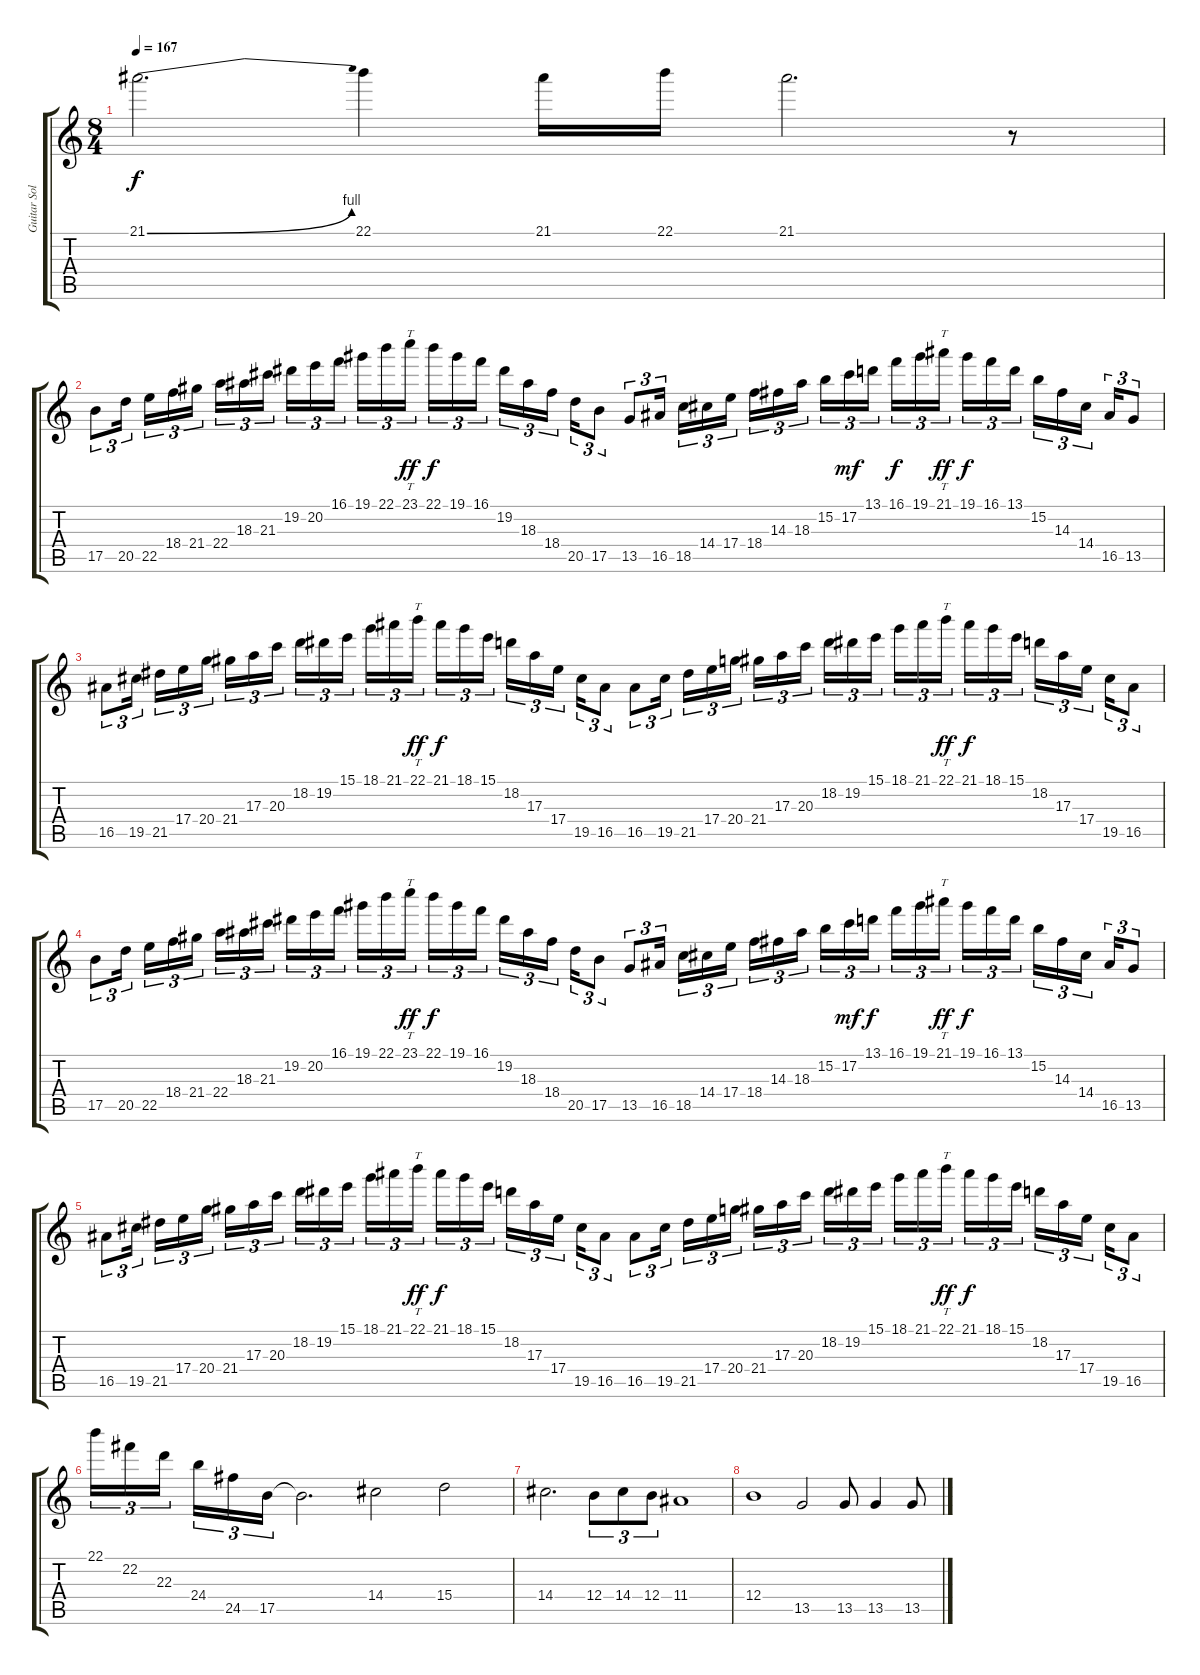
\track ("Guitar Solo" "Guitar Sol") {instrument distortionguitar}
\staff {score tabs}
\tuning (Db4 Ab3 E3 B2 Gb2 B1) {hide}
\ts (8 4)
\tempo 167
\clef g2
\ks c
21.1{be (bend 0 0 60 4)}.2{d dy f} 22.1.4 21.1.16 22.1.16 21.1.2{d} r.8 |
17.5.8{tu (3 2)} 20.5.16{tu (3 2)} 22.5.16{tu (3 2)} 18.4.16{tu (3 2)} 21.4.16{tu (3 2)} 22.4.16{tu (3 2)} 18.3.16{tu (3 2)} 21.3.16{tu (3 2)} 19.2.16{tu (3 2)} 20.2.16{tu (3 2)} 16.1.16{tu (3 2)} 19.1.16{tu (3 2)} 22.1.16{tu (3 2)} 23.1.16{tt tu (3 2) dy ff} 22.1.16{tu (3 2) dy f} 19.1.16{tu (3 2)} 16.1.16{tu (3 2)} 19.2.16{tu (3 2)} 18.3.16{tu (3 2)} 18.4.16{tu (3 2)} 20.5.16{tu (3 2)} 17.5.8{tu (3 2)} 13.5.8{tu (3 2)} 16.5.16{tu (3 2)} 18.5.16{tu (3 2)} 14.4.16{tu (3 2)} 17.4.16{tu (3 2)} 18.4.16{tu (3 2)} 14.3.16{tu (3 2)} 18.3.16{tu (3 2)} 15.2.16{tu (3 2)} 17.2.16{tu (3 2) dy mf} 13.1.16{tu (3 2)} 16.1.16{tu (3 2) dy f} 19.1.16{tu (3 2)} 21.1.16{tt tu (3 2) dy ff} 19.1.16{tu (3 2) dy f} 16.1.16{tu (3 2)} 13.1.16{tu (3 2)} 15.2.16{tu (3 2)} 14.3.16{tu (3 2)} 14.4.16{tu (3 2)} 16.5.16{tu (3 2)} 13.5.8{tu (3 2)} |
16.5.8{tu (3 2)} 19.5.16{tu (3 2)} 21.5.16{tu (3 2)} 17.4.16{tu (3 2)} 20.4.16{tu (3 2)} 21.4.16{tu (3 2)} 17.3.16{tu (3 2)} 20.3.16{tu (3 2)} 18.2.16{tu (3 2)} 19.2.16{tu (3 2)} 15.1.16{tu (3 2)} 18.1.16{tu (3 2)} 21.1.16{tu (3 2)} 22.1.16{tt tu (3 2) dy ff} 21.1.16{tu (3 2) dy f} 18.1.16{tu (3 2)} 15.1.16{tu (3 2)} 18.2.16{tu (3 2)} 17.3.16{tu (3 2)} 17.4.16{tu (3 2)} 19.5.16{tu (3 2)} 16.5.8{tu (3 2)} 16.5.8{tu (3 2)} 19.5.16{tu (3 2)} 21.5.16{tu (3 2)} 17.4.16{tu (3 2)} 20.4.16{tu (3 2)} 21.4.16{tu (3 2)} 17.3.16{tu (3 2)} 20.3.16{tu (3 2)} 18.2.16{tu (3 2)} 19.2.16{tu (3 2)} 15.1.16{tu (3 2)} 18.1.16{tu (3 2)} 21.1.16{tu (3 2)} 22.1.16{tt tu (3 2) dy ff} 21.1.16{tu (3 2) dy f} 18.1.16{tu (3 2)} 15.1.16{tu (3 2)} 18.2.16{tu (3 2)} 17.3.16{tu (3 2)} 17.4.16{tu (3 2)} 19.5.16{tu (3 2)} 16.5.8{tu (3 2)} |
17.5.8{tu (3 2)} 20.5.16{tu (3 2)} 22.5.16{tu (3 2)} 18.4.16{tu (3 2)} 21.4.16{tu (3 2)} 22.4.16{tu (3 2)} 18.3.16{tu (3 2)} 21.3.16{tu (3 2)} 19.2.16{tu (3 2)} 20.2.16{tu (3 2)} 16.1.16{tu (3 2)} 19.1.16{tu (3 2)} 22.1.16{tu (3 2)} 23.1.16{tt tu (3 2) dy ff} 22.1.16{tu (3 2) dy f} 19.1.16{tu (3 2)} 16.1.16{tu (3 2)} 19.2.16{tu (3 2)} 18.3.16{tu (3 2)} 18.4.16{tu (3 2)} 20.5.16{tu (3 2)} 17.5.8{tu (3 2)} 13.5.8{tu (3 2)} 16.5.16{tu (3 2)} 18.5.16{tu (3 2)} 14.4.16{tu (3 2)} 17.4.16{tu (3 2)} 18.4.16{tu (3 2)} 14.3.16{tu (3 2)} 18.3.16{tu (3 2)} 15.2.16{tu (3 2)} 17.2.16{tu (3 2) dy mf} 13.1.16{tu (3 2) dy f} 16.1.16{tu (3 2)} 19.1.16{tu (3 2)} 21.1.16{tt tu (3 2) dy ff} 19.1.16{tu (3 2) dy f} 16.1.16{tu (3 2)} 13.1.16{tu (3 2)} 15.2.16{tu (3 2)} 14.3.16{tu (3 2)} 14.4.16{tu (3 2)} 16.5.16{tu (3 2)} 13.5.8{tu (3 2)} |
16.5.8{tu (3 2)} 19.5.16{tu (3 2)} 21.5.16{tu (3 2)} 17.4.16{tu (3 2)} 20.4.16{tu (3 2)} 21.4.16{tu (3 2)} 17.3.16{tu (3 2)} 20.3.16{tu (3 2)} 18.2.16{tu (3 2)} 19.2.16{tu (3 2)} 15.1.16{tu (3 2)} 18.1.16{tu (3 2)} 21.1.16{tu (3 2)} 22.1.16{tt tu (3 2) dy ff} 21.1.16{tu (3 2) dy f} 18.1.16{tu (3 2)} 15.1.16{tu (3 2)} 18.2.16{tu (3 2)} 17.3.16{tu (3 2)} 17.4.16{tu (3 2)} 19.5.16{tu (3 2)} 16.5.8{tu (3 2)} 16.5.8{tu (3 2)} 19.5.16{tu (3 2)} 21.5.16{tu (3 2)} 17.4.16{tu (3 2)} 20.4.16{tu (3 2)} 21.4.16{tu (3 2)} 17.3.16{tu (3 2)} 20.3.16{tu (3 2)} 18.2.16{tu (3 2)} 19.2.16{tu (3 2)} 15.1.16{tu (3 2)} 18.1.16{tu (3 2)} 21.1.16{tu (3 2)} 22.1.16{tt tu (3 2) dy ff} 21.1.16{tu (3 2) dy f} 18.1.16{tu (3 2)} 15.1.16{tu (3 2)} 18.2.16{tu (3 2)} 17.3.16{tu (3 2)} 17.4.16{tu (3 2)} 19.5.16{tu (3 2)} 16.5.8{tu (3 2)} |
22.1.16{tu (3 2)} 22.2.16{tu (3 2)} 22.3.16{tu (3 2)} 24.4.16{tu (3 2)} 24.5.16{tu (3 2)} 17.5.16{tu (3 2)} 17.5{t}.2{d} 14.4.2 15.4.2 |
14.4.2{d} 12.4.8{tu (3 2)} 14.4.8{tu (3 2)} 12.4.8{tu (3 2)} 11.4.1 |
12.4.1 13.5.2 13.5.8 13.5.4 13.5.8
